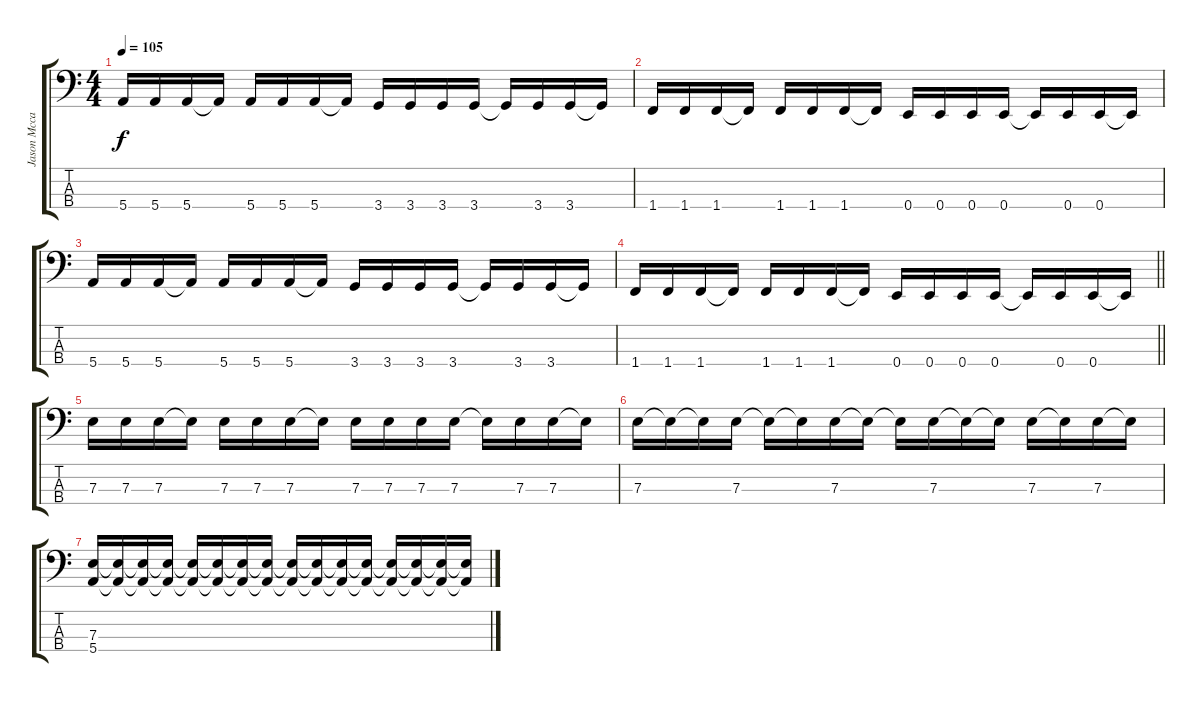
\track ("Jason Mccaslin" "Jason Mcca") {instrument electricbasspick}
\staff {score tabs}
\tuning (G2 D2 A1 E1) {hide}
\ts (4 4)
\tempo 105
\clef f4
\ks c
5.4.16{dy f} 5.4.16 5.4.16 5.4{t}.16 5.4.16 5.4.16 5.4.16 5.4{t}.16 3.4.16 3.4.16 3.4.16 3.4.16 3.4{t}.16 3.4.16 3.4.16 3.4{t}.16 |
1.4.16 1.4.16 1.4.16 1.4{t}.16 1.4.16 1.4.16 1.4.16 1.4{t}.16 0.4.16 0.4.16 0.4.16 0.4.16 0.4{t}.16 0.4.16 0.4.16 0.4{t}.16 |
5.4.16 5.4.16 5.4.16 5.4{t}.16 5.4.16 5.4.16 5.4.16 5.4{t}.16 3.4.16 3.4.16 3.4.16 3.4.16 3.4{t}.16 3.4.16 3.4.16 3.4{t}.16 |
\barLineRight lightlight
1.4.16 1.4.16 1.4.16 1.4{t}.16 1.4.16 1.4.16 1.4.16 1.4{t}.16 0.4.16 0.4.16 0.4.16 0.4.16 0.4{t}.16 0.4.16 0.4.16 0.4{t}.16 |
7.3.16 7.3.16 7.3.16 7.3{t}.16 7.3.16 7.3.16 7.3.16 7.3{t}.16 7.3.16 7.3.16 7.3.16 7.3.16 7.3{t}.16 7.3.16 7.3.16 7.3{t}.16 |
7.3.16 7.3{t}.16 7.3{t}.16 7.3.16 7.3{t}.16 7.3{t}.16 7.3.16 7.3{t}.16 7.3{t}.16 7.3.16 7.3{t}.16 7.3{t}.16 7.3.16 7.3{t}.16 7.3.16 7.3{t}.16 |
(7.3 5.4).16 (7.3{t} 5.4{t}).16 (7.3{t} 5.4{t}).16 (7.3{t} 5.4{t}).16 (7.3{t} 5.4{t}).16 (7.3{t} 5.4{t}).16 (7.3{t} 5.4{t}).16 (7.3{t} 5.4{t}).16 (7.3{t} 5.4{t}).16 (7.3{t} 5.4{t}).16 (7.3{t} 5.4{t}).16 (7.3{t} 5.4{t}).16 (7.3{t} 5.4{t}).16 (7.3{t} 5.4{t}).16 (7.3{t} 5.4{t}).16 (7.3{t} 5.4{t}).16
